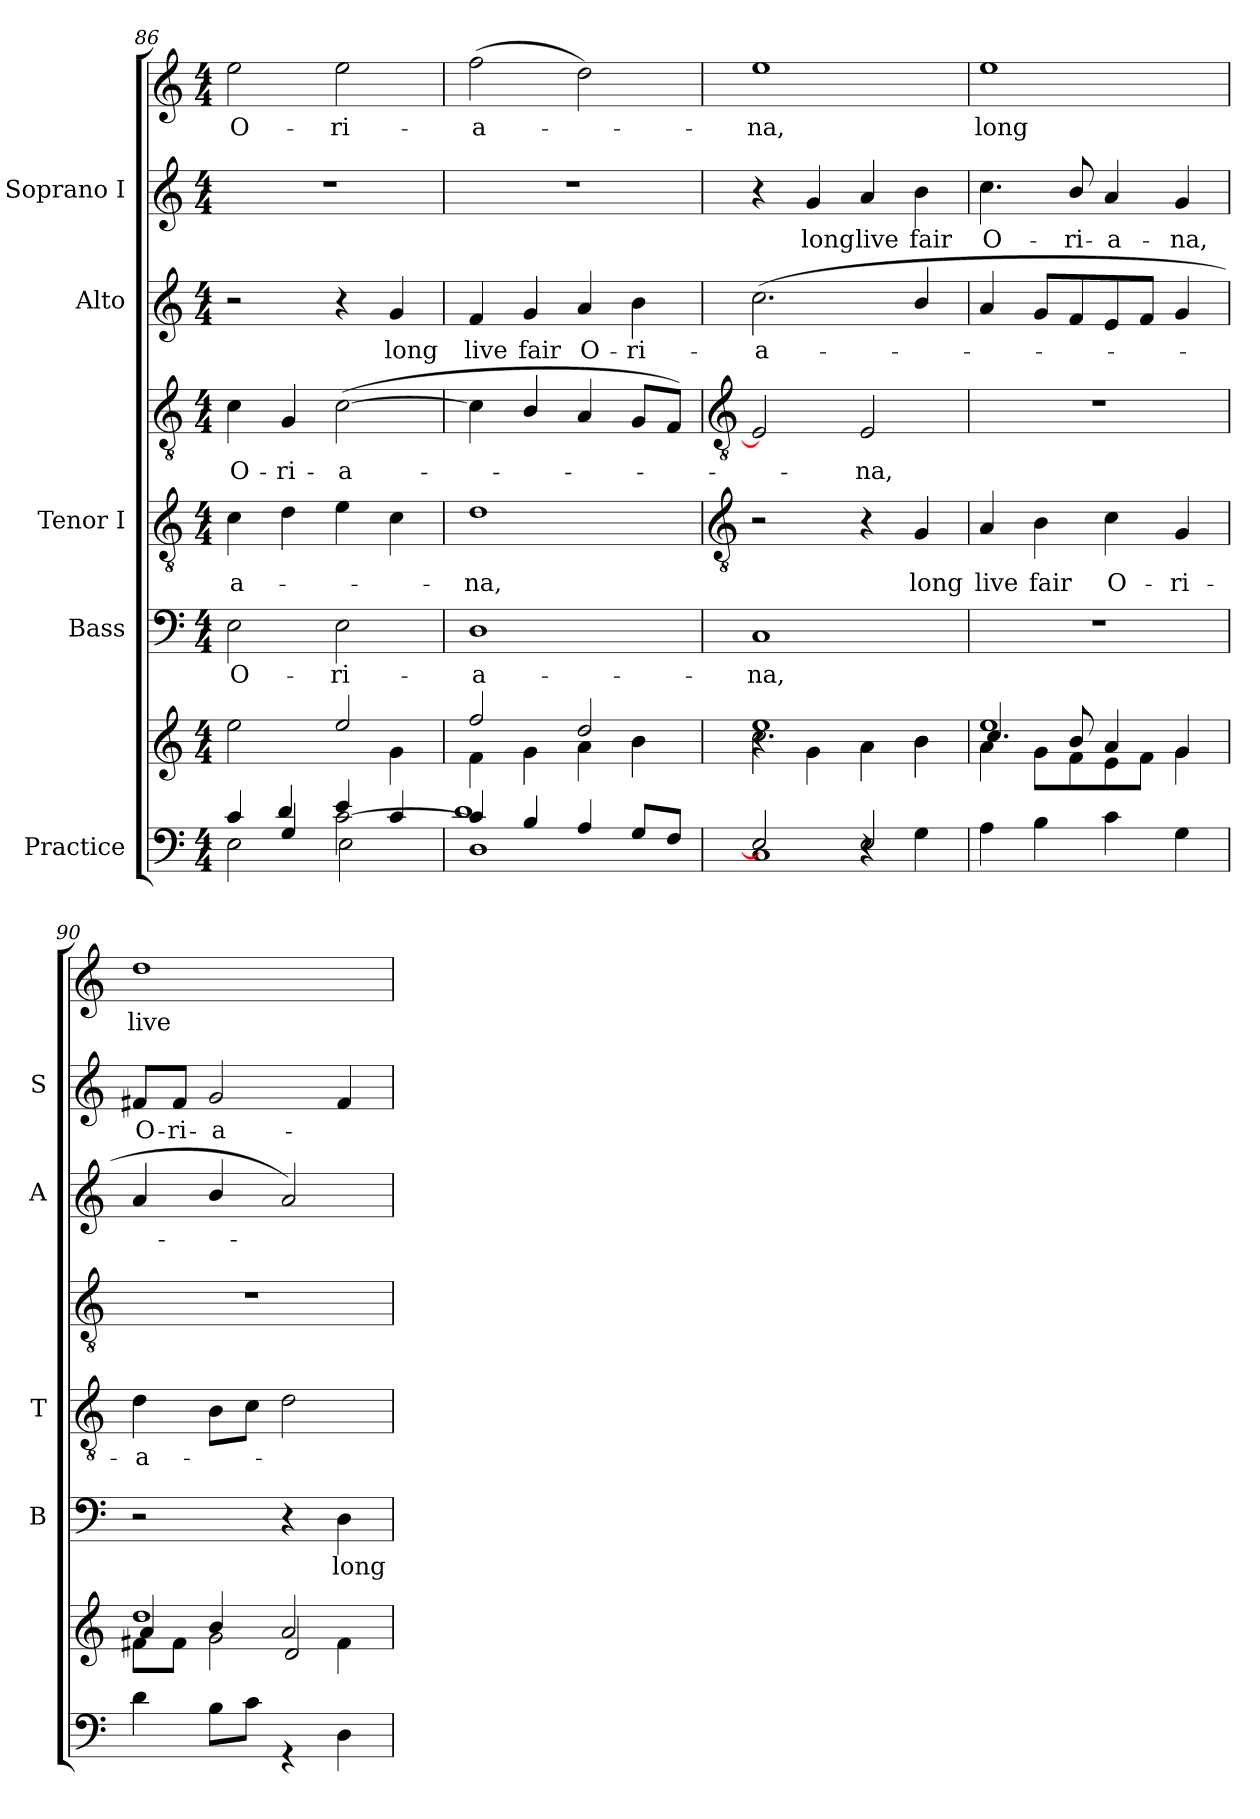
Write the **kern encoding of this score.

**kern	**kern	**kern	**text	**kern	**text	**kern	**text	**kern	**text	**kern	**text	**kern	**text
*part5	*part5	*part4	*part4	*part3	*part3	*part3	*part3	*part2	*part2	*part1	*part1	*part1	*part1
*staff8	*staff7	*staff6	*staff6	*staff5	*staff5	*staff4	*staff4	*staff3	*staff3	*staff2	*staff2	*staff1	*staff1
*I"Practice	*	*I"Bass	*	*I"Tenor I	*	*	*	*I"Alto	*	*I"Soprano I	*	*	*
*	*	*I'B	*	*I'T	*	*	*	*I'A	*	*I'S	*	*	*
*clefF4	*clefG2	*clefF4	*	*clefGv2	*	*clefGv2	*	*clefG2	*	*clefG2	*	*clefG2	*
*k[]	*k[]	*k[]	*	*k[]	*	*k[]	*	*k[]	*	*k[]	*	*k[]	*
*C:	*C:	*C:	*	*C:	*	*C:	*	*C:	*	*C:	*	*C:	*
*M4/4	*M4/4	*M4/4	*	*M4/4	*	*M4/4	*	*M4/4	*	*M4/4	*	*M4/4	*
=86	=86	=86	=86	=86	=86	=86	=86	=86	=86	=86	=86	=86	=86
*^	*^	*	*	*	*	*	*	*	*	*	*	*	*
*	*^	*	*^	*	*	*	*	*	*	*	*	*	*	*	*
!	!	!	!	!	!	!	!LO:LY:b	!	!LO:LY:b	!	!LO:LY:b	!	!	!	!	!	!LO:LY:b
4c/	4c/	2E\	2ee\	1ryy	2ryy	2E	O-	4c	a-	4c	O-	2r	.	1r	.	2ee	O-
!	!	!	!	!	!	!	!	!	!	!	!LO:LY:b	!	!	!	!	!	!
4G/	4d/	.	.	.	.	.	.	4d	.	4G	-ri-	.	.	.	.	.	.
!	!	!	!	!	!	!	!LO:LY:b	!	!	!	!LO:LY:b	!	!	!	!	!	!LO:LY:b
[2c\	4e/	2E\	2ee/	.	4ryy	2E	-ri-	4e	.	(<[2c	-a-	4r	.	.	.	2ee	-ri-
!	!	!	!	!	!	!	!	!	!	!	!	!	!LO:LY:b	!	!	!	!
.	4c/	.	.	.	4g\	.	.	4c	.	.	.	4g	long	.	.	.	.
=87	=87	=87	=87	=87	=87	=87	=87	=87	=87	=87	=87	=87	=87	=87	=87	=87	=87
!	!	!	!	!	!	!	!LO:LY:b	!	!LO:LY:b	!	!	!	!LO:LY:b	!	!	!	!LO:LY:b
4c/]	1d\	1D\	2ff/	1ryy	4f\	1D	-a-	1d	na,	4c]	.	4f	live	1r	.	(>2ff	-a-
!	!	!	!	!	!	!	!	!	!	!	!	!	!LO:LY:b	!	!	!	!
4B/	.	.	.	.	4g\	.	.	.	.	4B/	.	4g	fair	.	.	.	.
!	!	!	!	!	!	!	!	!	!	!	!	!	!LO:LY:b	!	!	!	!
4A/	.	.	2dd/	.	4a\	.	.	.	.	4A	.	4a	O-	.	.	2dd)	.
!	!	!	!	!	!	!	!	!	!	!	!	!	!LO:LY:b	!	!	!	!
8G/L	.	.	.	.	4b\	.	.	.	.	8GL	.	4b	-ri-	.	.	.	.
8F/J	.	.	.	.	.	.	.	.	.	8FJ)	.	.	.	.	.	.	.
!!LO:LB:g=z
=88	=88	=88	=88	=88	=88	=88	=88	=88	=88	=88	=88	=88	=88	=88	=88	=88	=88
*	*	*	*	*	*	*	*	*clefGv2	*	*clefGv2	*	*	*	*	*	*	*
!	!	!	!	!	!	!	!LO:LY:b	!	!	!	!	!	!LO:LY:b	!	!	!	!LO:LY:b
2E/]	2ryy	1C\	1ee/	4r	2.cc\	1C	-na,	2r	.	2E]	.	(<2.cc	-a-	4r	.	1ee	na,
!	!	!	!	!	!	!	!	!	!	!	!	!	!	!	!LO:LY:b	!	!
.	.	.	.	4g\	.	.	.	.	.	.	.	.	.	4g	long	.	.
!	!	!	!	!	!	!	!	!	!	!	!LO:LY:b	!	!	!	!LO:LY:b	!	!
2E/	4r	.	.	4a\	.	.	.	4r	.	2E	na,	.	.	4a	live	.	.
!	!	!	!	!	!	!	!	!	!LO:LY:b	!	!	!	!	!	!LO:LY:b	!	!
.	4G\	.	.	4b\	4b\	.	.	4G	long	.	.	4b/	.	4b	fair	.	.
=89	=89	=89	=89	=89	=89	=89	=89	=89	=89	=89	=89	=89	=89	=89	=89	=89	=89
!	!	!	!	!	!	!	!	!	!LO:LY:b	!	!	!	!	!	!LO:LY:b	!	!LO:LY:b
1ryy	4A\	1ryy	1ee/	4.cc/	4a\	1r	.	4A	live	1r	.	4a	.	4.cc	O-	1ee	long
!	!	!	!	!	!	!	!	!	!LO:LY:b	!	!	!	!	!	!	!	!
.	4B\	.	.	.	8g\L	.	.	4B	fair	.	.	8gL	.	.	.	.	.
!	!	!	!	!	!	!	!	!	!	!	!	!	!	!	!LO:LY:b	!	!
.	.	.	.	8b/	8f\	.	.	.	.	.	.	8f	.	8b/	-ri-	.	.
!	!	!	!	!	!	!	!	!	!LO:LY:b	!	!	!	!	!	!LO:LY:b	!	!
.	4c\	.	.	4a/	8e\	.	.	4c	O-	.	.	8e	.	4a	-a-	.	.
.	.	.	.	.	8f\J	.	.	.	.	.	.	8fJ	.	.	.	.	.
!	!	!	!	!	!	!	!	!	!LO:LY:b	!	!	!	!	!	!LO:LY:b	!	!
.	4G\	.	.	4g/	4g\	.	.	4G	-ri-	.	.	4g	.	4g	-na,	.	.
=90	=90	=90	=90	=90	=90	=90	=90	=90	=90	=90	=90	=90	=90	=90	=90	=90	=90
*	*	*	*	*	*^	*	*	*	*	*	*	*	*	*	*	*	*
!	!	!	!	!	!	!	!	!	!	!LO:LY:b	!	!	!	!	!	!LO:LY:b	!	!LO:LY:b
1ryy	4d\	2ryy	1dd/	8f#X\L	4a/	2ryy	2r	.	4d	-a-	1r	.	4a	.	8f#X/L	O-	1dd	live
!	!	!	!	!	!	!	!	!	!	!	!	!	!	!	!	!LO:LY:b	!	!
.	.	.	.	8f#\J	.	.	.	.	.	.	.	.	.	.	8f#/J	-ri-	.	.
!	!	!	!	!	!	!	!	!	!	!	!	!	!	!	!	!LO:LY:b	!	!
.	8B\L	.	.	2g\	4b/	.	.	.	8BL	.	.	.	4b/	.	2g	-a-	.	.
.	8c\J	.	.	.	.	.	.	.	8cJ	.	.	.	.	.	.	.	.	.
.	2ryy	4r	.	.	2a/	2d/	4r	.	2d	.	.	.	2a)	.	.	.	.	.
!	!	!	!	!	!	!	!	!LO:LY:b	!	!	!	!	!	!	!	!	!	!
.	.	4D\	.	4f#\	.	.	4D	long	.	.	.	.	.	.	4f#	.	.	.
*v	*v	*v	*	*	*	*	*	*	*	*	*	*	*	*	*	*	*	*
*	*v	*v	*v	*v	*	*	*	*	*	*	*	*	*	*	*	*
=	=	=	=	=	=	=	=	=	=	=	=	=	=
*-	*-	*-	*-	*-	*-	*-	*-	*-	*-	*-	*-	*-	*-
